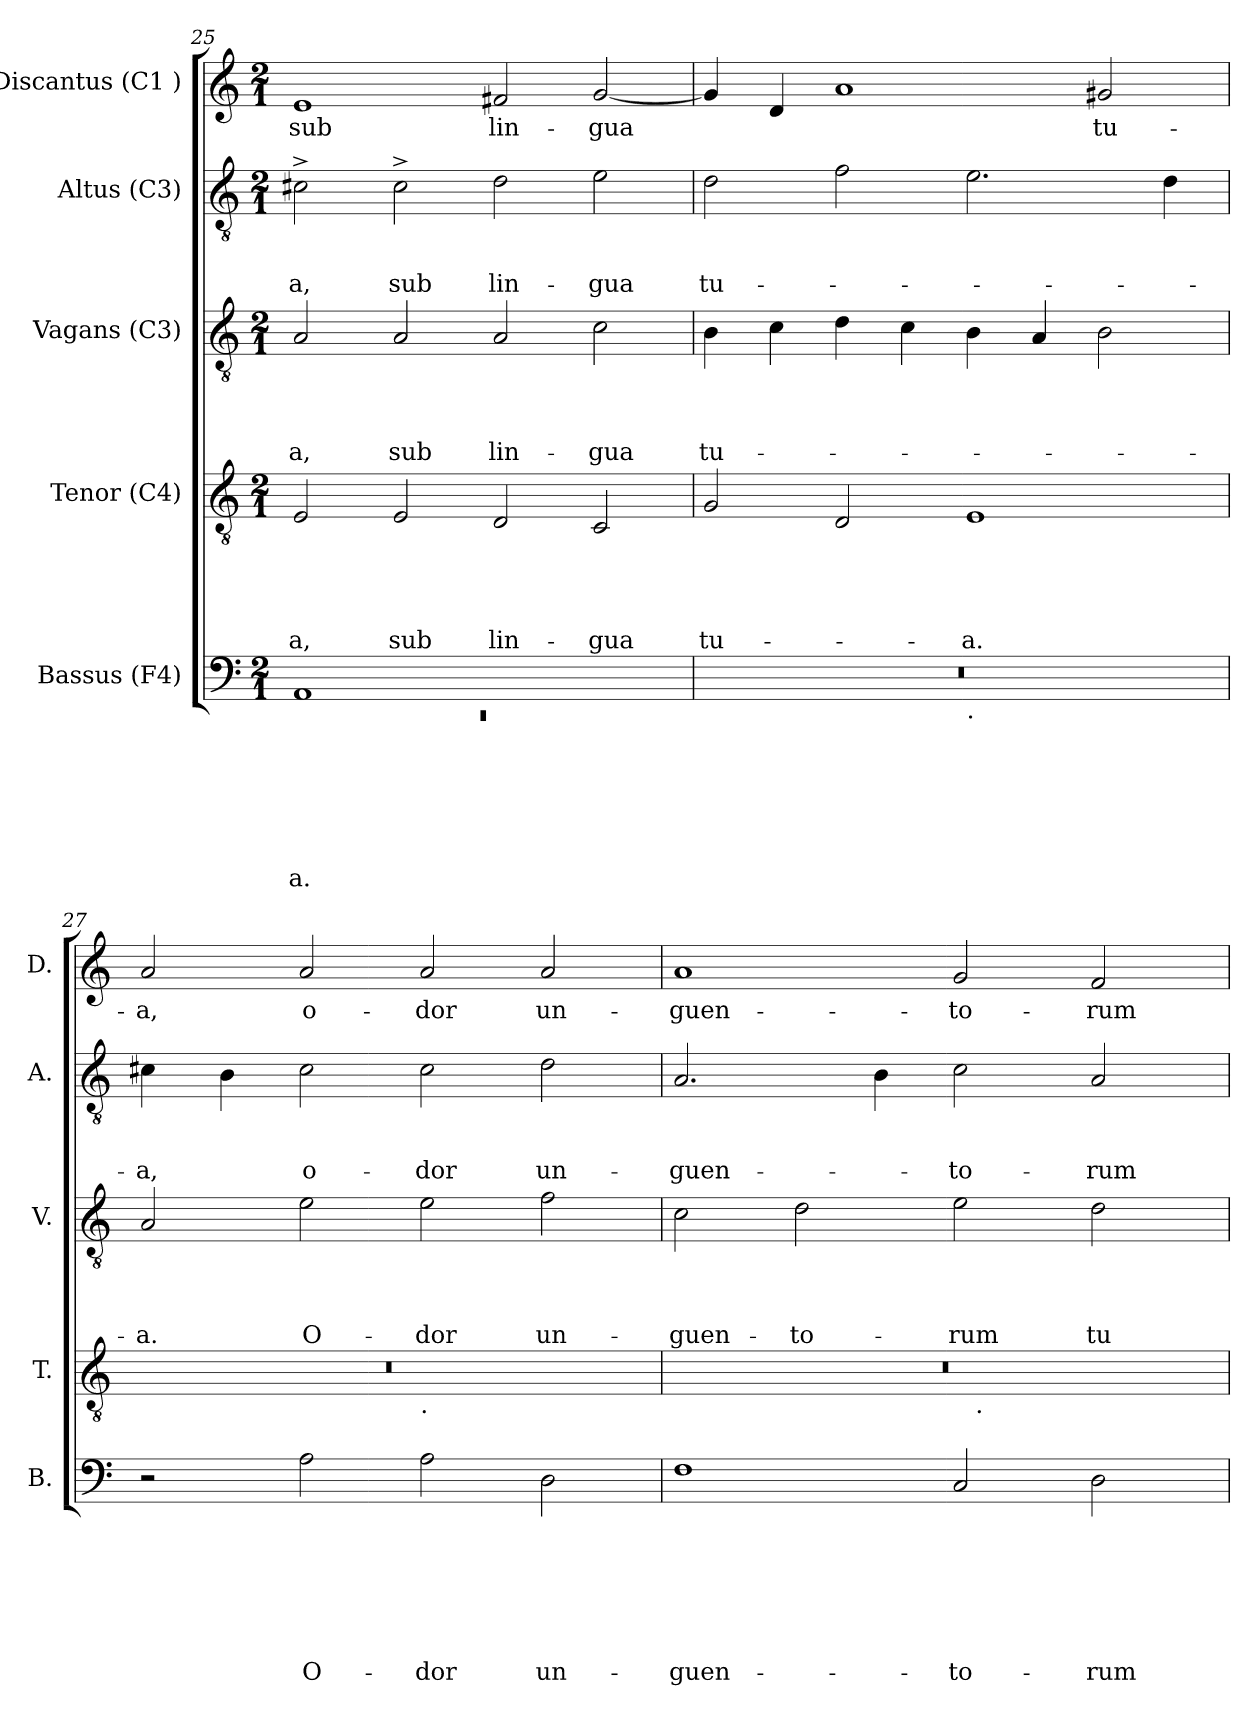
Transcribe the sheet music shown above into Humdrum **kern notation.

**kern	**text	**text	**text	**text	**text	**text	**text	**kern	**text	**text	**text	**text	**text	**kern	**text	**text	**text	**text	**kern	**text	**text	**text	**kern	**text
*part5	*part5	*part5	*part5	*part5	*part5	*part5	*part5	*part4	*part4	*part4	*part4	*part4	*part4	*part3	*part3	*part3	*part3	*part3	*part2	*part2	*part2	*part2	*part1	*part1
*staff5	*staff5	*staff5	*staff5	*staff5	*staff5	*staff5	*staff5	*staff4	*staff4	*staff4	*staff4	*staff4	*staff4	*staff3	*staff3	*staff3	*staff3	*staff3	*staff2	*staff2	*staff2	*staff2	*staff1	*staff1
*I"Bassus (F4)	*	*	*	*	*	*	*	*I"Tenor (C4)	*	*	*	*	*	*I"Vagans (C3)	*	*	*	*	*I"Altus (C3)	*	*	*	*I"Discantus (C1 )	*
*I'B.	*	*	*	*	*	*	*	*I'T.	*	*	*	*	*	*I'V.	*	*	*	*	*I'A.	*	*	*	*I'D.	*
*clefF4	*	*	*	*	*	*	*	*clefGv2	*	*	*	*	*	*clefGv2	*	*	*	*	*clefGv2	*	*	*	*clefG2	*
*k[]	*	*	*	*	*	*	*	*k[]	*	*	*	*	*	*k[]	*	*	*	*	*k[]	*	*	*	*k[]	*
*C:	*	*	*	*	*	*	*	*C:	*	*	*	*	*	*C:	*	*	*	*	*C:	*	*	*	*C:	*
*M2/1	*	*	*	*	*	*	*	*M2/1	*	*	*	*	*	*M2/1	*	*	*	*	*M2/1	*	*	*	*M2/1	*
=25	=25	=25	=25	=25	=25	=25	=25	=25	=25	=25	=25	=25	=25	=25	=25	=25	=25	=25	=25	=25	=25	=25	=25	=25
*^	*	*	*	*	*	*	*	*	*	*	*	*	*	*	*	*	*	*	*	*	*	*	*	*
!	!LO:N:vis=1	!	!	!	!	!	!	!LO:LY:b	!	!	!	!	!	!LO:LY:b	!	!	!	!	!LO:LY:b	!	!	!	!LO:LY:b	!	!LO:LY:b
1AA	0rEE	.	.	.	.	.	.	-a.	2E/	.	.	.	.	-a,	2A/	.	.	.	-a,	2c#X^>\	.	.	-a,	1e	sub
!	!	!	!	!	!	!	!	!	!	!	!	!	!	!LO:LY:b	!	!	!	!	!LO:LY:b	!	!	!	!LO:LY:b	!	!
.	.	.	.	.	.	.	.	.	2E/	.	.	.	.	sub	2A/	.	.	.	sub	2c#^>\	.	.	sub	.	.
!	!	!	!	!	!	!	!	!	!	!	!	!	!	!LO:LY:b	!	!	!	!	!LO:LY:b	!	!	!	!LO:LY:b	!	!LO:LY:b
1ryy	.	.	.	.	.	.	.	.	2D/	.	.	.	.	lin-	2A/	.	.	.	lin-	2d\	.	.	lin-	2f#X/	lin-
!	!	!	!	!	!	!	!	!	!	!	!	!	!	!LO:LY:b	!	!	!	!	!LO:LY:b	!	!	!	!LO:LY:b	!	!LO:LY:b
.	.	.	.	.	.	.	.	.	2C/	.	.	.	.	-gua	2c\	.	.	.	-gua	2e\	.	.	-gua	[<2g/	-gua
=26	=26	=26	=26	=26	=26	=26	=26	=26	=26	=26	=26	=26	=26	=26	=26	=26	=26	=26	=26	=26	=26	=26	=26	=26	=26
!	!	!	!	!	!	!	!	!	!	!	!	!	!	!LO:LY:b	!	!	!	!	!LO:LY:b	!	!	!	!LO:LY:b	!	!
0r	1ryy	.	.	.	.	.	.	.	2G/	.	.	.	.	tu-	4B\	.	.	.	tu-	2d\	.	.	tu-	4g/]	.
.	.	.	.	.	.	.	.	.	.	.	.	.	.	.	4c\	.	.	.	.	.	.	.	.	4d/	.
.	.	.	.	.	.	.	.	.	2D/	.	.	.	.	.	4d\	.	.	.	.	2f\	.	.	.	1a	.
.	.	.	.	.	.	.	.	.	.	.	.	.	.	.	4c\	.	.	.	.	.	.	.	.	.	.
!	!LO:TX:b:t=.	!	!	!	!	!	!	!	!	!	!	!	!	!	!	!	!	!	!	!	!	!	!	!	!
!	!	!	!	!	!	!	!	!	!	!	!	!	!	!LO:LY:b	!	!	!	!	!	!	!	!	!	!	!
.	1ryy	.	.	.	.	.	.	.	1E	.	.	.	.	-a.	4B\	.	.	.	.	2.e\	.	.	.	.	.
.	.	.	.	.	.	.	.	.	.	.	.	.	.	.	4A/	.	.	.	.	.	.	.	.	.	.
!	!	!	!	!	!	!	!	!	!	!	!	!	!	!	!	!	!	!	!	!	!	!	!	!	!LO:LY:b
.	.	.	.	.	.	.	.	.	.	.	.	.	.	.	2B\	.	.	.	.	.	.	.	.	2g#X/	tu-
.	.	.	.	.	.	.	.	.	.	.	.	.	.	.	.	.	.	.	.	4d\	.	.	.	.	.
=27	=27	=27	=27	=27	=27	=27	=27	=27	=27	=27	=27	=27	=27	=27	=27	=27	=27	=27	=27	=27	=27	=27	=27	=27	=27
!	!	!	!	!	!	!	!	!	!	!	!	!	!	!	!	!	!	!	!LO:LY:b	!	!	!	!LO:LY:b	!	!LO:LY:b
*v	*v	*	*	*	*	*	*	*	*^	*	*	*	*	*	*	*	*	*	*	*	*	*	*	*	*
2r	.	.	.	.	.	.	.	0r	1ryy	.	.	.	.	.	2A/	.	.	.	-a.	4c#X\	.	.	-a,	2a/	-a,
.	.	.	.	.	.	.	.	.	.	.	.	.	.	.	.	.	.	.	.	4B\	.	.	.	.	.
!	!	!	!	!	!	!	!LO:LY:b	!	!	!	!	!	!	!	!	!	!	!	!LO:LY:b	!	!	!	!LO:LY:b	!	!LO:LY:b
2A\	.	.	.	.	.	.	O-	.	.	.	.	.	.	.	2e\	.	.	.	O-	2c#\	.	.	o-	2a/	o-
!	!	!	!	!	!	!	!	!	!LO:TX:b:t=.	!	!	!	!	!	!	!	!	!	!	!	!	!	!	!	!
!	!	!	!	!	!	!	!LO:LY:b	!	!	!	!	!	!	!	!	!	!	!	!LO:LY:b	!	!	!	!LO:LY:b	!	!LO:LY:b
2A\	.	.	.	.	.	.	-dor	.	1ryy	.	.	.	.	.	2e\	.	.	.	-dor	2c#\	.	.	-dor	2a/	-dor
!	!	!	!	!	!	!	!LO:LY:b	!	!	!	!	!	!	!	!	!	!	!	!LO:LY:b	!	!	!	!LO:LY:b	!	!LO:LY:b
2D\	.	.	.	.	.	.	un-	.	.	.	.	.	.	.	2f\	.	.	.	un-	2d\	.	.	un-	2a/	un-
!!LO:PB:g=z
=28	=28	=28	=28	=28	=28	=28	=28	=28	=28	=28	=28	=28	=28	=28	=28	=28	=28	=28	=28	=28	=28	=28	=28	=28	=28
!	!	!	!	!	!	!	!LO:LY:b	!	!	!	!	!	!	!	!	!	!	!	!LO:LY:b	!	!	!	!LO:LY:b	!	!LO:LY:b
1F	.	.	.	.	.	.	-guen-	0r	1ryy	.	.	.	.	.	2c\	.	.	.	-guen-	2.A/	.	.	-guen-	1a	-guen-
!	!	!	!	!	!	!	!	!	!	!	!	!	!	!	!	!	!	!	!LO:LY:b	!	!	!	!	!	!
.	.	.	.	.	.	.	.	.	.	.	.	.	.	.	2d\	.	.	.	-to-	.	.	.	.	.	.
.	.	.	.	.	.	.	.	.	.	.	.	.	.	.	.	.	.	.	.	4B\	.	.	.	.	.
!	!	!	!	!	!	!	!LO:LY:b	!	!	!	!	!	!	!	!	!	!	!	!LO:LY:b	!	!	!	!LO:LY:b	!	!LO:LY:b
2C/	.	.	.	.	.	.	-to-	.	32ryy	.	.	.	.	.	2e\	.	.	.	-rum	2c\	.	.	-to-	2g/	-to-
!	!	!	!	!	!	!	!	!	!LO:TX:b:t=.	!	!	!	!	!	!	!	!	!	!	!	!	!	!	!	!
.	.	.	.	.	.	.	.	.	2ryy	.	.	.	.	.	.	.	.	.	.	.	.	.	.	.	.
!	!	!	!	!	!	!	!LO:LY:b	!	!	!	!	!	!	!	!	!	!	!	!LO:LY:b	!	!	!	!LO:LY:b	!	!LO:LY:b
2D\	.	.	.	.	.	.	-rum	.	.	.	.	.	.	.	2d\	.	.	.	tu-	2A/	.	.	-rum	2f/	-rum
.	.	.	.	.	.	.	.	.	4...ryy	.	.	.	.	.	.	.	.	.	.	.	.	.	.	.	.
*	*	*	*	*	*	*	*	*v	*v	*	*	*	*	*	*	*	*	*	*	*	*	*	*	*	*
=	=	=	=	=	=	=	=	=	=	=	=	=	=	=	=	=	=	=	=	=	=	=	=	=
*-	*-	*-	*-	*-	*-	*-	*-	*-	*-	*-	*-	*-	*-	*-	*-	*-	*-	*-	*-	*-	*-	*-	*-	*-
